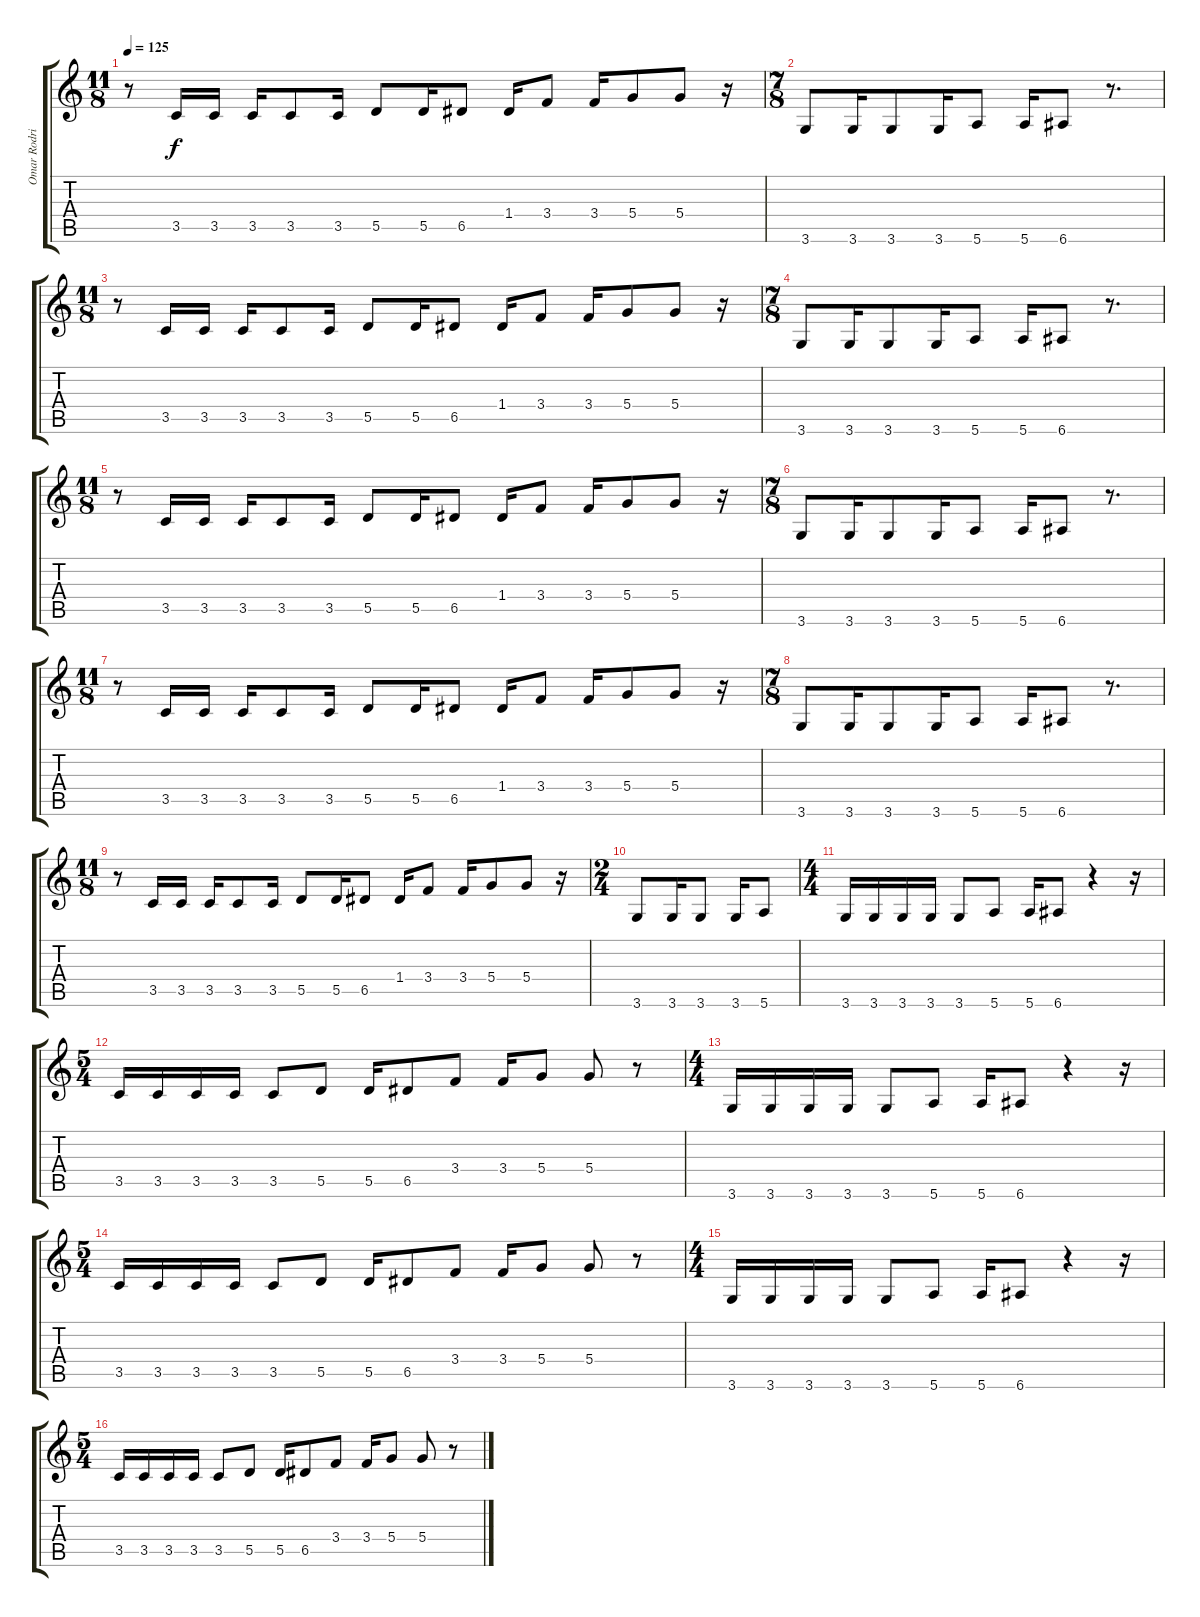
\track ("Omar Rodriguez" "Omar Rodri") {instrument distortionguitar}
\staff {score tabs}
\tuning (E4 B3 G3 D3 A2 E2) {hide}
\ts (11 8)
\tempo 125
\clef g2
\ks c
r.8{dy f} 3.5.16 3.5.16 3.5.16 3.5.8 3.5.16 5.5.8 5.5.16 6.5.8 1.4.16 3.4.8 3.4.16 5.4.8 5.4.8 r.16 |
\ts (7 8)
3.6.8 3.6.16 3.6.8 3.6.16 5.6.8 5.6.16 6.6.8 r.8{d} |
\ts (11 8)
r.8 3.5.16 3.5.16 3.5.16 3.5.8 3.5.16 5.5.8 5.5.16 6.5.8 1.4.16 3.4.8 3.4.16 5.4.8 5.4.8 r.16 |
\ts (7 8)
3.6.8 3.6.16 3.6.8 3.6.16 5.6.8 5.6.16 6.6.8 r.8{d} |
\ts (11 8)
r.8 3.5.16 3.5.16 3.5.16 3.5.8 3.5.16 5.5.8 5.5.16 6.5.8 1.4.16 3.4.8 3.4.16 5.4.8 5.4.8 r.16 |
\ts (7 8)
3.6.8 3.6.16 3.6.8 3.6.16 5.6.8 5.6.16 6.6.8 r.8{d} |
\ts (11 8)
r.8 3.5.16 3.5.16 3.5.16 3.5.8 3.5.16 5.5.8 5.5.16 6.5.8 1.4.16 3.4.8 3.4.16 5.4.8 5.4.8 r.16 |
\ts (7 8)
3.6.8 3.6.16 3.6.8 3.6.16 5.6.8 5.6.16 6.6.8 r.8{d} |
\ts (11 8)
r.8 3.5.16 3.5.16 3.5.16 3.5.8 3.5.16 5.5.8 5.5.16 6.5.8 1.4.16 3.4.8 3.4.16 5.4.8 5.4.8 r.16 |
\ts (2 4)
3.6.8 3.6.16 3.6.8 3.6.16 5.6.8 |
\ts (4 4)
3.6.16 3.6.16 3.6.16 3.6.16 3.6.8 5.6.8 5.6.16 6.6.8 r.4 r.16 |
\ts (5 4)
3.5.16 3.5.16 3.5.16 3.5.16 3.5.8 5.5.8 5.5.16 6.5.8 3.4.8 3.4.16 5.4.8 5.4.8 r.8 |
\ts (4 4)
3.6.16 3.6.16 3.6.16 3.6.16 3.6.8 5.6.8 5.6.16 6.6.8 r.4 r.16 |
\ts (5 4)
3.5.16 3.5.16 3.5.16 3.5.16 3.5.8 5.5.8 5.5.16 6.5.8 3.4.8 3.4.16 5.4.8 5.4.8 r.8 |
\ts (4 4)
3.6.16 3.6.16 3.6.16 3.6.16 3.6.8 5.6.8 5.6.16 6.6.8 r.4 r.16 |
\ts (5 4)
3.5.16 3.5.16 3.5.16 3.5.16 3.5.8 5.5.8 5.5.16 6.5.8 3.4.8 3.4.16 5.4.8 5.4.8 r.8
